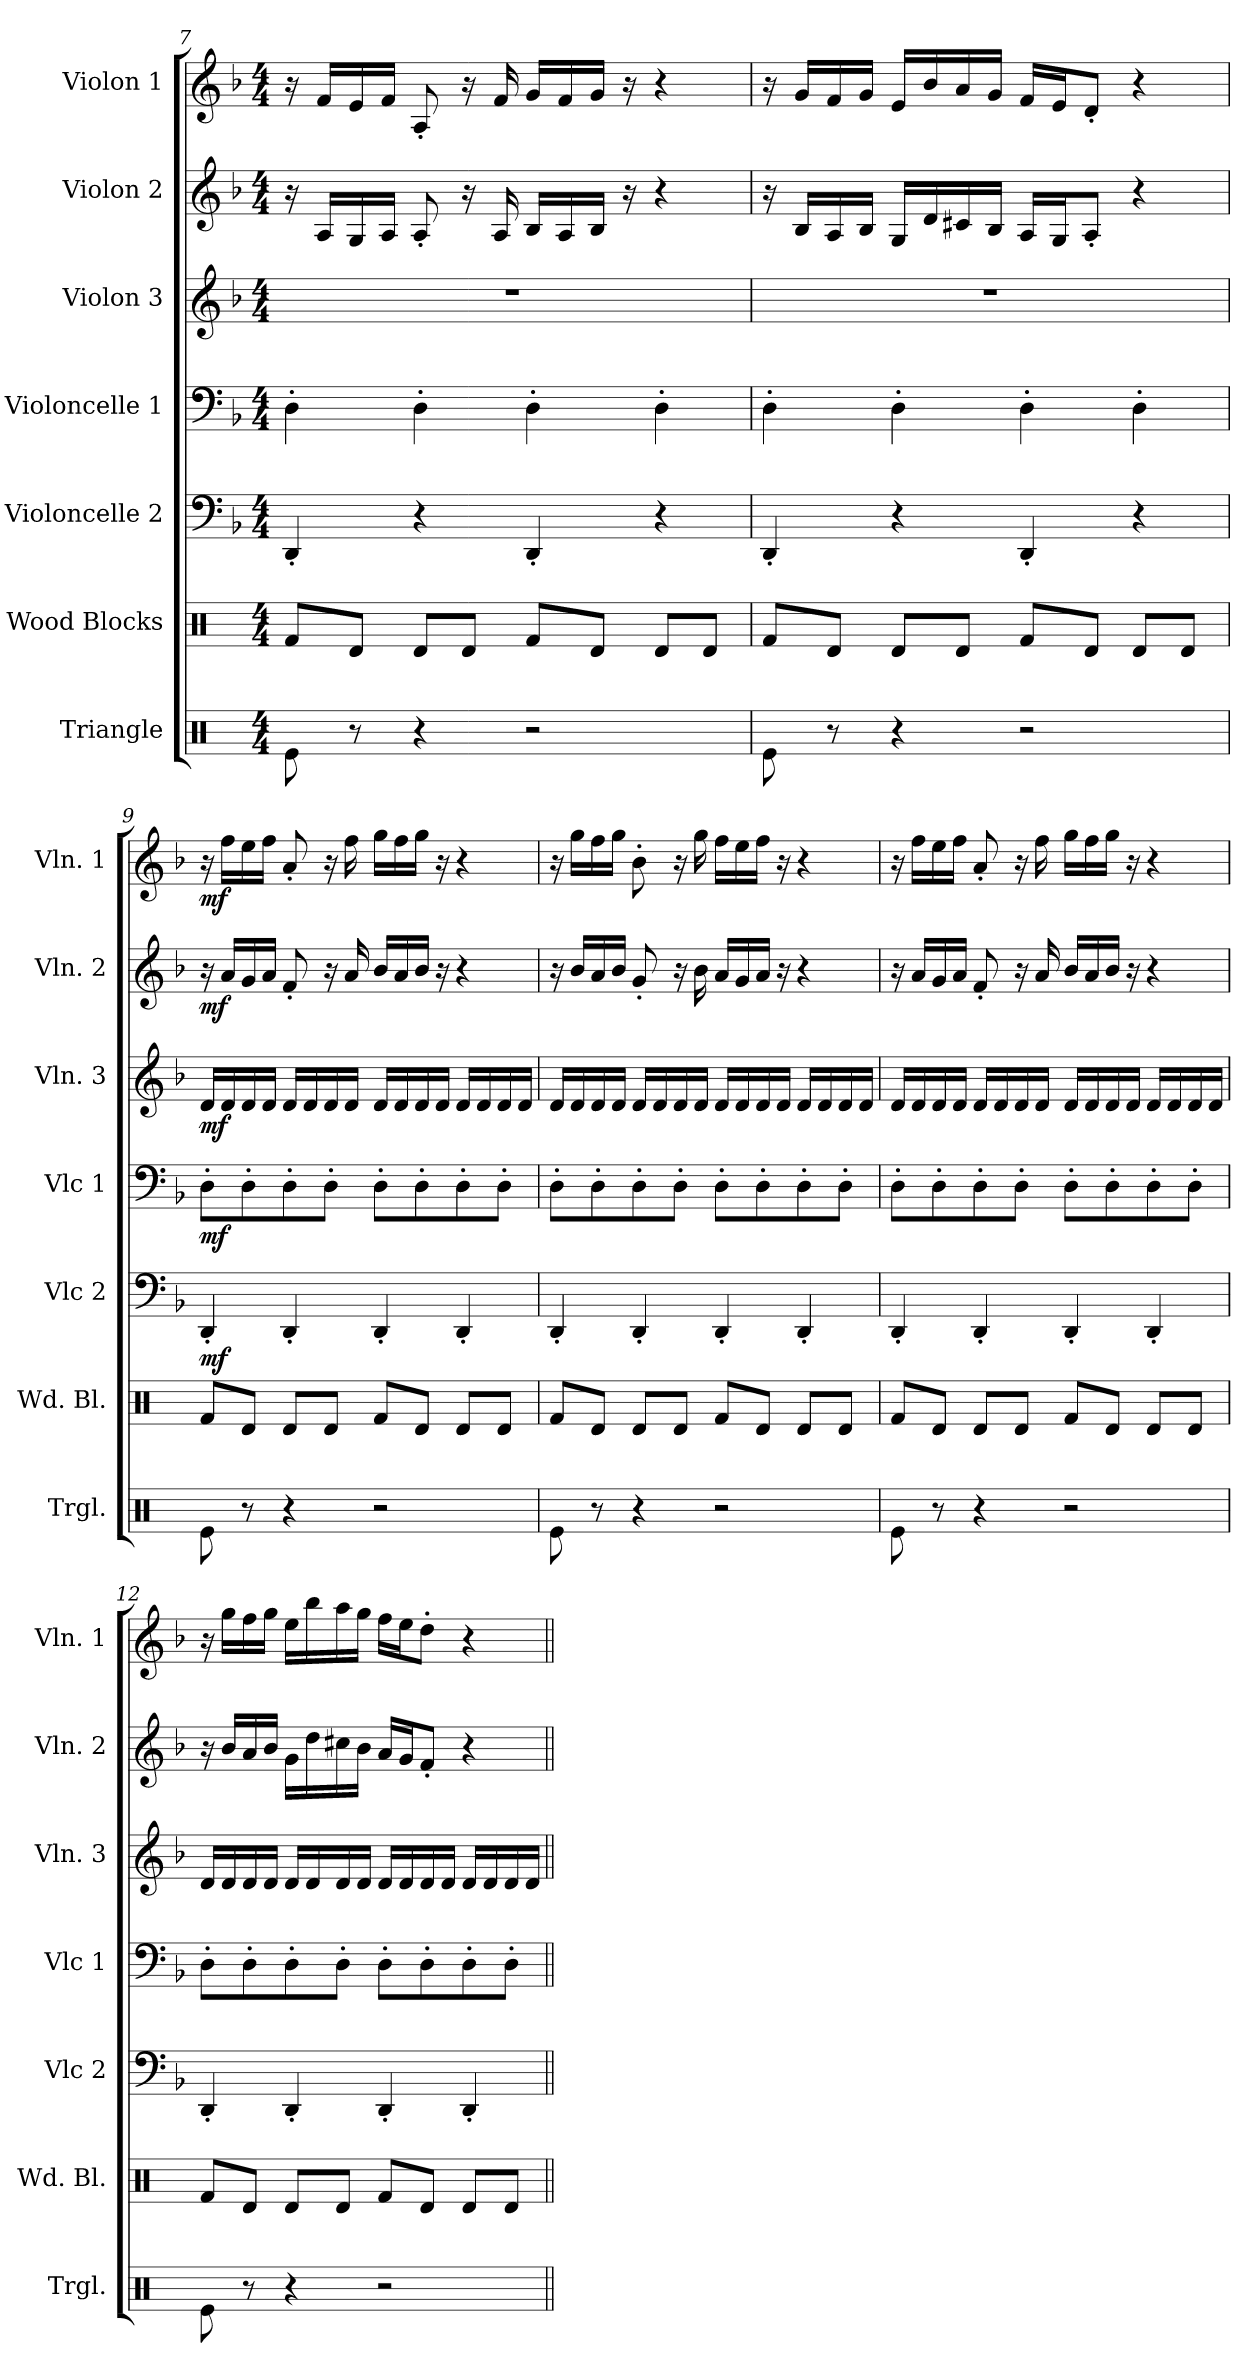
**kern	**kern	**kern	**dynam	**kern	**dynam	**kern	**dynam	**kern	**dynam	**kern	**dynam
*part7	*part6	*part5	*part5	*part4	*part4	*part3	*part3	*part2	*part2	*part1	*part1
*staff7	*staff6	*staff5	*staff5	*staff4	*staff4	*staff3	*staff3	*staff2	*staff2	*staff1	*staff1
*I"Triangle	*I"Wood Blocks	*I"Violoncelle 2	*	*I"Violoncelle 1	*	*I"Violon 3	*	*I"Violon 2	*	*I"Violon 1	*
*I'Trgl.	*I'Wd. Bl.	*I'Vlc 2	*	*I'Vlc 1	*	*I'Vln. 3	*	*I'Vln. 2	*	*I'Vln. 1	*
!!LO:LB:g=z
*clefX	*clefX	*clefF4	*	*clefF4	*	*clefG2	*	*clefG2	*	*clefG2	*
*k[]	*k[]	*k[b-]	*	*k[b-]	*	*k[b-]	*	*k[b-]	*	*k[b-]	*
*M4/4	*M4/4	*M4/4	*	*M4/4	*	*M4/4	*	*M4/4	*	*M4/4	*
=7	=7	=7	=7	=7	=7	=7	=7	=7	=7	=7	=7
8Re\	8Rf/L	4DD'/	.	4D'\	.	1r	.	16r	.	16r	.
.	.	.	.	.	.	.	.	16A/LL	.	16f/LL	.
8r	8Rd/J	.	.	.	.	.	.	16G/	.	16e/	.
.	.	.	.	.	.	.	.	16A/JJ	.	16f/JJ	.
4r	8Rd/L	4r	.	4D'\	.	.	.	8A'/	.	8A'/	.
.	8Rd/J	.	.	.	.	.	.	16r	.	16r	.
.	.	.	.	.	.	.	.	16A/	.	16f/	.
2r	8Rf/L	4DD'/	.	4D'\	.	.	.	16B-/LL	.	16g/LL	.
.	.	.	.	.	.	.	.	16A/	.	16f/	.
.	8Rd/J	.	.	.	.	.	.	16B-/JJ	.	16g/JJ	.
.	.	.	.	.	.	.	.	16r	.	16r	.
.	8Rd/L	4r	.	4D'\	.	.	.	4r	.	4r	.
.	8Rd/J	.	.	.	.	.	.	.	.	.	.
=8	=8	=8	=8	=8	=8	=8	=8	=8	=8	=8	=8
8Re\	8Rf/L	4DD'/	.	4D'\	.	1r	.	16r	.	16r	.
.	.	.	.	.	.	.	.	16B-/LL	.	16g/LL	.
8r	8Rd/J	.	.	.	.	.	.	16A/	.	16f/	.
.	.	.	.	.	.	.	.	16B-/JJ	.	16g/JJ	.
4r	8Rd/L	4r	.	4D'\	.	.	.	16G/LL	.	16e/LL	.
.	.	.	.	.	.	.	.	16d/	.	16b-/	.
.	8Rd/J	.	.	.	.	.	.	16c#X/	.	16a/	.
.	.	.	.	.	.	.	.	16B-/JJ	.	16g/JJ	.
2r	8Rf/L	4DD'/	.	4D'\	.	.	.	16A/LL	.	16f/LL	.
.	.	.	.	.	.	.	.	16G/J	.	16e/J	.
.	8Rd/J	.	.	.	.	.	.	8A'/J	.	8d'/J	.
.	8Rd/L	4r	.	4D'\	.	.	.	4r	.	4r	.
.	8Rd/J	.	.	.	.	.	.	.	.	.	.
=9	=9	=9	=9	=9	=9	=9	=9	=9	=9	=9	=9
!	!	!	!LO:DY:b	!	!LO:DY:b	!	!LO:DY:b	!	!LO:DY:b	!	!LO:DY:b
8Re\	8Rf/L	4DD'/	mf	8D'\L	mf	16d/LL	mf	16r	mf	16r	mf
.	.	.	.	.	.	16d/	.	16a/LL	.	16ff\LL	.
8r	8Rd/J	.	.	8D'\	.	16d/	.	16g/	.	16ee\	.
.	.	.	.	.	.	16d/JJ	.	16a/JJ	.	16ff\JJ	.
4r	8Rd/L	4DD'/	.	8D'\	.	16d/LL	.	8f'/	.	8a'/	.
.	.	.	.	.	.	16d/	.	.	.	.	.
.	8Rd/J	.	.	8D'\J	.	16d/	.	16r	.	16r	.
.	.	.	.	.	.	16d/JJ	.	16a/	.	16ff\	.
2r	8Rf/L	4DD'/	.	8D'\L	.	16d/LL	.	16b-/LL	.	16gg\LL	.
.	.	.	.	.	.	16d/	.	16a/	.	16ff\	.
.	8Rd/J	.	.	8D'\	.	16d/	.	16b-/JJ	.	16gg\JJ	.
.	.	.	.	.	.	16d/JJ	.	16r	.	16r	.
.	8Rd/L	4DD'/	.	8D'\	.	16d/LL	.	4r	.	4r	.
.	.	.	.	.	.	16d/	.	.	.	.	.
.	8Rd/J	.	.	8D'\J	.	16d/	.	.	.	.	.
.	.	.	.	.	.	16d/JJ	.	.	.	.	.
!!LO:LB:g=z
=10	=10	=10	=10	=10	=10	=10	=10	=10	=10	=10	=10
8Re\	8Rf/L	4DD'/	.	8D'\L	.	16d/LL	.	16r	.	16r	.
.	.	.	.	.	.	16d/	.	16b-/LL	.	16gg\LL	.
8r	8Rd/J	.	.	8D'\	.	16d/	.	16a/	.	16ff\	.
.	.	.	.	.	.	16d/JJ	.	16b-/JJ	.	16gg\JJ	.
4r	8Rd/L	4DD'/	.	8D'\	.	16d/LL	.	8g'/	.	8b-'\	.
.	.	.	.	.	.	16d/	.	.	.	.	.
.	8Rd/J	.	.	8D'\J	.	16d/	.	16r	.	16r	.
.	.	.	.	.	.	16d/JJ	.	16b-\	.	16gg\	.
2r	8Rf/L	4DD'/	.	8D'\L	.	16d/LL	.	16a/LL	.	16ff\LL	.
.	.	.	.	.	.	16d/	.	16g/	.	16ee\	.
.	8Rd/J	.	.	8D'\	.	16d/	.	16a/JJ	.	16ff\JJ	.
.	.	.	.	.	.	16d/JJ	.	16r	.	16r	.
.	8Rd/L	4DD'/	.	8D'\	.	16d/LL	.	4r	.	4r	.
.	.	.	.	.	.	16d/	.	.	.	.	.
.	8Rd/J	.	.	8D'\J	.	16d/	.	.	.	.	.
.	.	.	.	.	.	16d/JJ	.	.	.	.	.
=11	=11	=11	=11	=11	=11	=11	=11	=11	=11	=11	=11
8Re\	8Rf/L	4DD'/	.	8D'\L	.	16d/LL	.	16r	.	16r	.
.	.	.	.	.	.	16d/	.	16a/LL	.	16ff\LL	.
8r	8Rd/J	.	.	8D'\	.	16d/	.	16g/	.	16ee\	.
.	.	.	.	.	.	16d/JJ	.	16a/JJ	.	16ff\JJ	.
4r	8Rd/L	4DD'/	.	8D'\	.	16d/LL	.	8f'/	.	8a'/	.
.	.	.	.	.	.	16d/	.	.	.	.	.
.	8Rd/J	.	.	8D'\J	.	16d/	.	16r	.	16r	.
.	.	.	.	.	.	16d/JJ	.	16a/	.	16ff\	.
2r	8Rf/L	4DD'/	.	8D'\L	.	16d/LL	.	16b-/LL	.	16gg\LL	.
.	.	.	.	.	.	16d/	.	16a/	.	16ff\	.
.	8Rd/J	.	.	8D'\	.	16d/	.	16b-/JJ	.	16gg\JJ	.
.	.	.	.	.	.	16d/JJ	.	16r	.	16r	.
.	8Rd/L	4DD'/	.	8D'\	.	16d/LL	.	4r	.	4r	.
.	.	.	.	.	.	16d/	.	.	.	.	.
.	8Rd/J	.	.	8D'\J	.	16d/	.	.	.	.	.
.	.	.	.	.	.	16d/JJ	.	.	.	.	.
=12	=12	=12	=12	=12	=12	=12	=12	=12	=12	=12	=12
8Re\	8Rf/L	4DD'/	.	8D'\L	.	16d/LL	.	16r	.	16r	.
.	.	.	.	.	.	16d/	.	16b-/LL	.	16gg\LL	.
8r	8Rd/J	.	.	8D'\	.	16d/	.	16a/	.	16ff\	.
.	.	.	.	.	.	16d/JJ	.	16b-/JJ	.	16gg\JJ	.
4r	8Rd/L	4DD'/	.	8D'\	.	16d/LL	.	16g\LL	.	16ee\LL	.
.	.	.	.	.	.	16d/	.	16dd\	.	16bb-\	.
.	8Rd/J	.	.	8D'\J	.	16d/	.	16cc#X\	.	16aa\	.
.	.	.	.	.	.	16d/JJ	.	16b-\JJ	.	16gg\JJ	.
2r	8Rf/L	4DD'/	.	8D'\L	.	16d/LL	.	16a/LL	.	16ff\LL	.
.	.	.	.	.	.	16d/	.	16g/J	.	16ee\J	.
.	8Rd/J	.	.	8D'\	.	16d/	.	8f'/J	.	8dd'\J	.
.	.	.	.	.	.	16d/JJ	.	.	.	.	.
.	8Rd/L	4DD'/	.	8D'\	.	16d/LL	.	4r	.	4r	.
.	.	.	.	.	.	16d/	.	.	.	.	.
.	8Rd/J	.	.	8D'\J	.	16d/	.	.	.	.	.
.	.	.	.	.	.	16d/JJ	.	.	.	.	.
=||	=||	=||	=||	=||	=||	=||	=||	=||	=||	=||	=||
*-	*-	*-	*-	*-	*-	*-	*-	*-	*-	*-	*-
